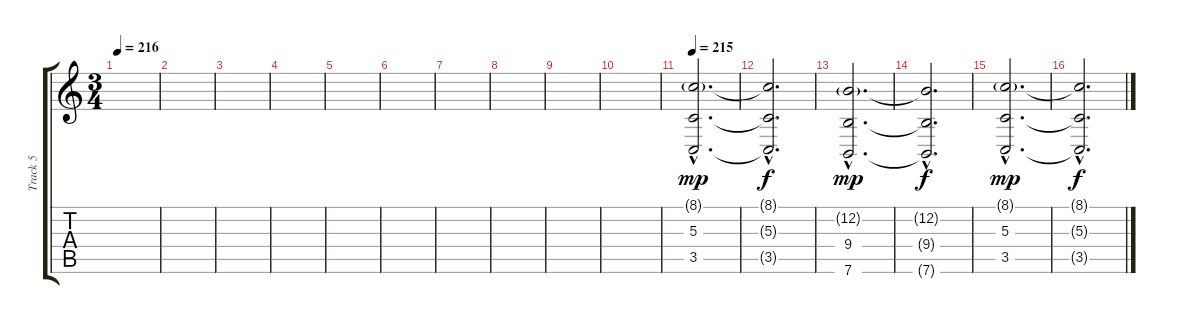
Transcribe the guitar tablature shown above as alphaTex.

\track ("Track 5" "Track 5") {instrument stringensemble1}
\staff {score tabs}
\tuning (E4 B3 G3 D3 A2 E2) {hide}
\ts (3 4)
\tempo 216
\clef g2
\ks c
|
|
|
|
|
|
|
|
|
|
\tempo 215
(8.1{g hac} 5.3{hac} 3.5{hac}).2{d dy mp volume 14} |
(8.1{hac t} 5.3{hac t} 3.5{hac t}).2{d dy f} |
(12.2{g hac} 9.4{hac} 7.6{hac}).2{d dy mp} |
(12.2{hac t} 9.4{hac t} 7.6{hac t}).2{d dy f} |
(8.1{g hac} 5.3{hac} 3.5{hac}).2{d dy mp} |
(8.1{hac t} 5.3{hac t} 3.5{hac t}).2{d dy f}
